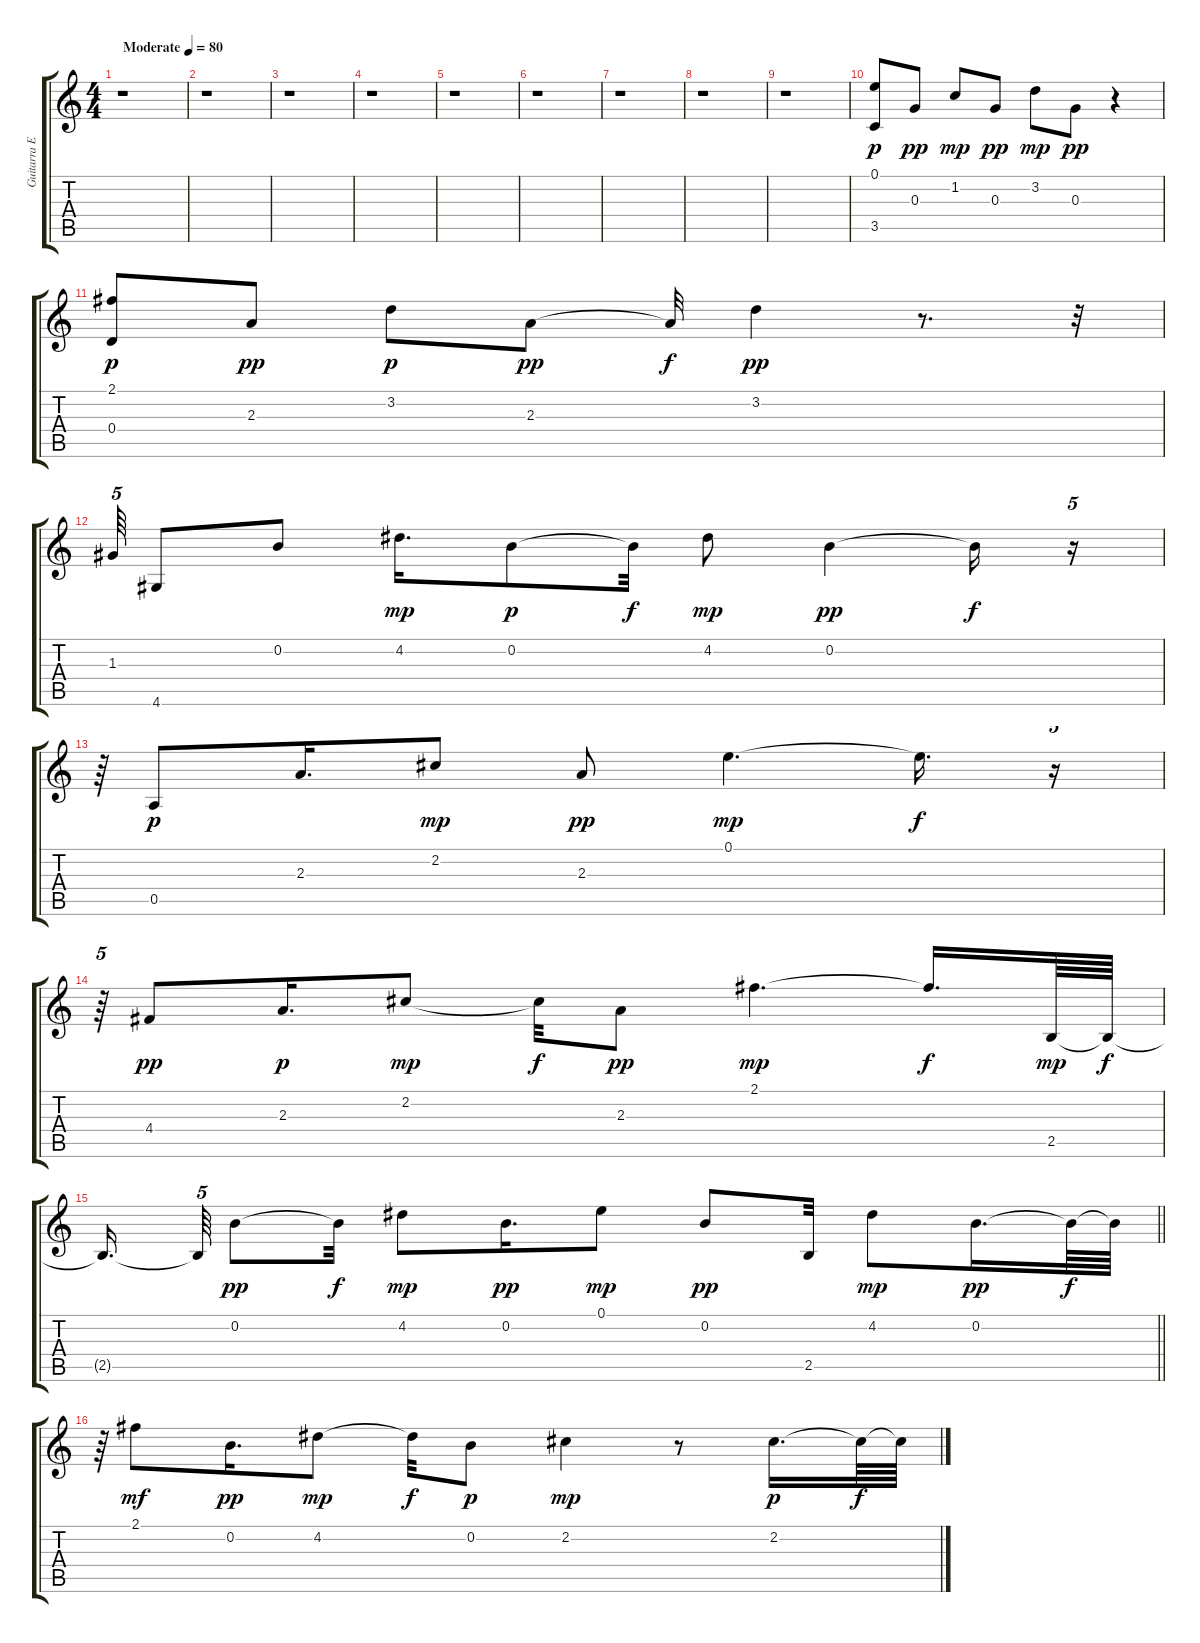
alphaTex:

\track ("Guitarra Electrica" "Guitarra E") {instrument electricguitarjazz}
\staff {score tabs}
\tuning (E4 B3 G3 D3 A2 E2) {hide}
\ts (4 4)
\tempo (80 "Moderate")
\clef g2
\ks c
r.1{dy p instrument electricguitarjazz} |
r.1 |
r.1 |
r.1 |
r.1 |
r.1 |
r.1 |
r.1 |
r.1 |
(0.1 3.5).8 0.3.8{dy pp} 1.2.8{dy mp} 0.3.8{dy pp} 3.2.8{dy mp} 0.3.8{dy pp} r.4 |
(2.1 0.4).8{dy p} 2.3.8{dy pp} 3.2.8{dy p} 2.3.8{dy pp} 2.3{t}.32{dy f} 3.2.4{dy pp} r.8{d} r.32 |
1.3.64{tu (5 4)} 4.6.8 0.2.8 4.2.16{d dy mp} 0.2.8{dy p} 0.2{t}.32{dy f} 4.2.8{dy mp} 0.2.4{dy pp} 0.2{t}.16{dy f} r.16{tu (5 4)} |
r.64{tu (5 4)} 0.5.8{dy p} 2.3.16{d} 2.2.8{dy mp} 2.3.8{dy pp} 0.1.4{d dy mp} 0.1{t}.16{d dy f} r.16{tu (5 4)} |
r.64{tu (5 4)} 4.4.8{dy pp} 2.3.16{d dy p} 2.2.8{dy mp} 2.2{t}.32{dy f} 2.3.8{dy pp} 2.1.4{d dy mp} 2.1{t}.16{d dy f} 2.5.64{dy mp} 2.5{t}.64{dy f} |
\barLineRight lightlight
2.5{t}.16{d beam splitsecondary} 2.5{t}.64{tu (5 4)} 0.2.8{dy pp} 0.2{t}.32{dy f} 4.2.8{dy mp} 0.2.16{d dy pp} 0.1.8{dy mp} 0.2.8{dy pp} 2.5.32 4.2.8{dy mp} 0.2.16{d dy pp} 0.2{t}.64{dy f} 0.2{t}.64 |
r.64{tu (5 4)} 2.1.8{dy mf} 0.2.16{d dy pp} 4.2.8{dy mp} 4.2{t}.32{dy f} 0.2.8{dy p} 2.2.4{dy mp} r.8 2.2.16{d dy p} 2.2{t}.64{dy f} 2.2{t}.64
